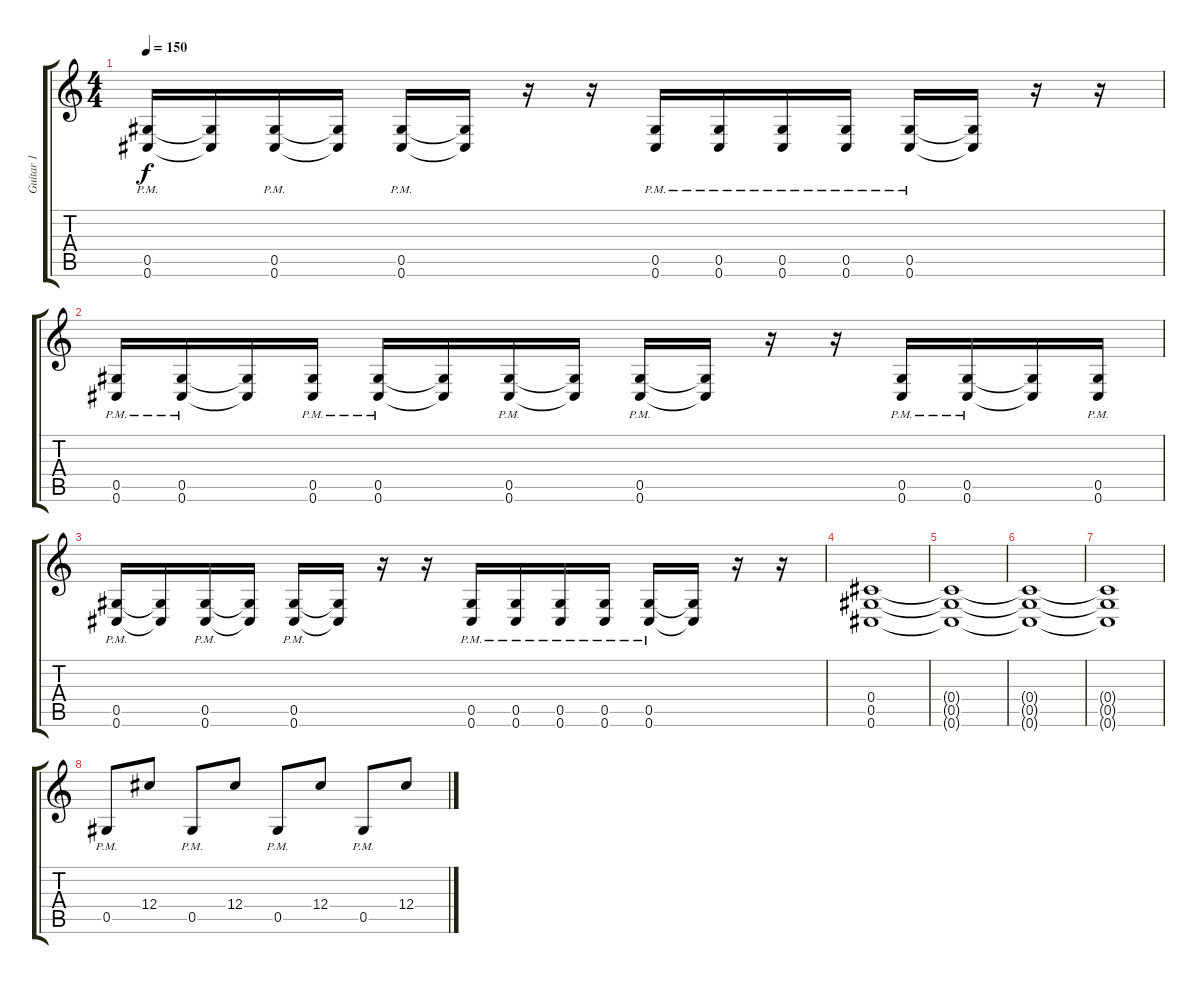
\track ("Guitar 1" "Guitar 1") {instrument distortionguitar}
\staff {score tabs}
\tuning (Eb4 Bb3 Gb3 Db3 Ab2 Db2) {hide}
\ts (4 4)
\tempo 150
\clef g2
\ks c
(0.5{pm} 0.6{pm}).16{dy f} (0.5{t} 0.6{t}).16 (0.5{pm} 0.6{pm}).16 (0.5{t} 0.6{t}).16 (0.5{pm} 0.6{pm}).16 (0.5{t} 0.6{t}).16 r.16 r.16 (0.5{pm} 0.6{pm}).16 (0.5{pm} 0.6{pm}).16 (0.5{pm} 0.6{pm}).16 (0.5{pm} 0.6{pm}).16 (0.5{pm} 0.6{pm}).16 (0.5{t} 0.6{t}).16 r.16 r.16 |
(0.5{pm} 0.6{pm}).16 (0.5{pm} 0.6{pm}).16 (0.5{t} 0.6{t}).16 (0.5{pm} 0.6{pm}).16 (0.5{pm} 0.6{pm}).16 (0.5{t} 0.6{t}).16 (0.5{pm} 0.6{pm}).16 (0.5{t} 0.6{t}).16 (0.5{pm} 0.6{pm}).16 (0.5{t} 0.6{t}).16 r.16 r.16 (0.5{pm} 0.6{pm}).16 (0.5{pm} 0.6{pm}).16 (0.5{t} 0.6{t}).16 (0.5{pm} 0.6{pm}).16 |
(0.5{pm} 0.6{pm}).16 (0.5{t} 0.6{t}).16 (0.5{pm} 0.6{pm}).16 (0.5{t} 0.6{t}).16 (0.5{pm} 0.6{pm}).16 (0.5{t} 0.6{t}).16 r.16 r.16 (0.5{pm} 0.6{pm}).16 (0.5{pm} 0.6{pm}).16 (0.5{pm} 0.6{pm}).16 (0.5{pm} 0.6{pm}).16 (0.5{pm} 0.6{pm}).16 (0.5{t} 0.6{t}).16 r.16 r.16 |
(0.4 0.5 0.6).1 |
(0.4{t} 0.5{t} 0.6{t}).1 |
(0.4{t} 0.5{t} 0.6{t}).1 |
(0.4{t} 0.5{t} 0.6{t}).1 |
0.5{pm}.8 12.4.8 0.5{pm}.8 12.4.8 0.5{pm}.8 12.4.8 0.5{pm}.8 12.4.8
